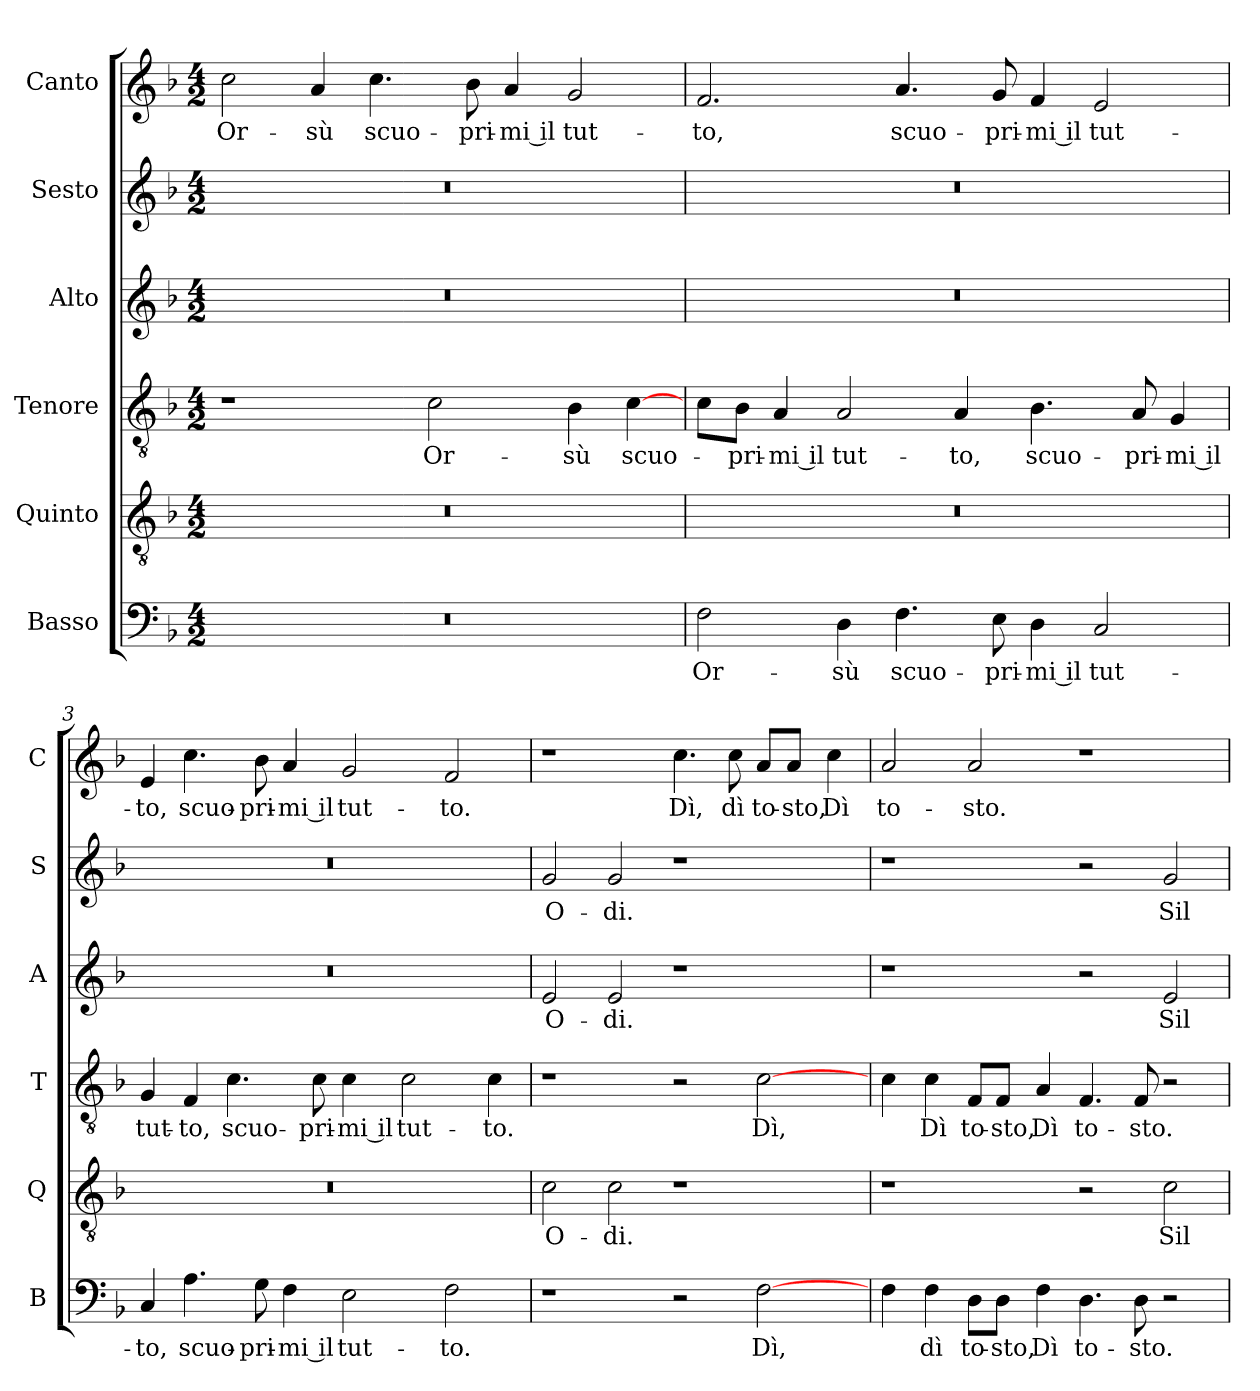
**kern	**text	**kern	**text	**kern	**text	**kern	**text	**kern	**text	**kern	**text
*part6	*part6	*part5	*part5	*part4	*part4	*part3	*part3	*part2	*part2	*part1	*part1
*staff6	*staff6	*staff5	*staff5	*staff4	*staff4	*staff3	*staff3	*staff2	*staff2	*staff1	*staff1
*I"Basso	*	*I"Quinto	*	*I"Tenore	*	*I"Alto	*	*I"Sesto	*	*I"Canto	*
*I'B	*	*I'Q	*	*I'T	*	*I'A	*	*I'S	*	*I'C	*
*clefF4	*	*clefGv2	*	*clefGv2	*	*clefG2	*	*clefG2	*	*clefG2	*
*k[b-]	*	*k[b-]	*	*k[b-]	*	*k[b-]	*	*k[b-]	*	*k[b-]	*
*M4/2	*	*M4/2	*	*M4/2	*	*M4/2	*	*M4/2	*	*M4/2	*
=1	=1	=1	=1	=1	=1	=1	=1	=1	=1	=1	=1
0r	.	0r	.	1r	.	0r	.	0r	.	2cc	Or-
.	.	.	.	.	.	.	.	.	.	4a	-sù
.	.	.	.	.	.	.	.	.	.	4.cc	scuo-
.	.	.	.	2c	Or-	.	.	.	.	.	.
.	.	.	.	.	.	.	.	.	.	8b-	-pri-
.	.	.	.	.	.	.	.	.	.	4a	-mi il
.	.	.	.	4B-	-sù	.	.	.	.	2g	tut-
.	.	.	.	[4c	scuo-	.	.	.	.	.	.
=2	=2	=2	=2	=2	=2	=2	=2	=2	=2	=2	=2
2F	Or-	0r	.	8cL	.	0r	.	0r	.	2.f	-to,
.	.	.	.	8B-J	-pri-	.	.	.	.	.	.
.	.	.	.	4A	-mi il	.	.	.	.	.	.
4D	-sù	.	.	2A	tut-	.	.	.	.	.	.
4.F	scuo-	.	.	.	.	.	.	.	.	4.a	scuo-
.	.	.	.	4A	-to,	.	.	.	.	.	.
8E	-pri-	.	.	.	.	.	.	.	.	8g	-pri-
4D	-mi il	.	.	4.B-	scuo-	.	.	.	.	4f	-mi il
2C	tut-	.	.	.	.	.	.	.	.	2e	tut-
.	.	.	.	8A	-pri-	.	.	.	.	.	.
.	.	.	.	4G	-mi il	.	.	.	.	.	.
=3	=3	=3	=3	=3	=3	=3	=3	=3	=3	=3	=3
4C	-to,	0r	.	4G	tut-	0r	.	0r	.	4e	-to,
4.A	scuo-	.	.	4F	-to,	.	.	.	.	4.cc	scuo-
.	.	.	.	4.c	scuo-	.	.	.	.	.	.
8G	-pri-	.	.	.	.	.	.	.	.	8b-	-pri-
4F	-mi il	.	.	.	.	.	.	.	.	4a	-mi il
.	.	.	.	8c	-pri-	.	.	.	.	.	.
2E	tut-	.	.	4c	-mi il	.	.	.	.	2g	tut-
.	.	.	.	2c	tut-	.	.	.	.	.	.
2F	-to.	.	.	.	.	.	.	.	.	2f	-to.
.	.	.	.	4c	-to.	.	.	.	.	.	.
=4	=4	=4	=4	=4	=4	=4	=4	=4	=4	=4	=4
1r	.	2c	O-	1r	.	2e	O-	2g	O-	1r	.
.	.	2c	-di.	.	.	2e	-di.	2g	-di.	.	.
2r	.	1r	.	2r	.	1r	.	1r	.	4.cc	Dì,
.	.	.	.	.	.	.	.	.	.	8cc	dì
[2F	Dì,	.	.	[2c	Dì,	.	.	.	.	8aL	to-
.	.	.	.	.	.	.	.	.	.	8aJ	-sto,
.	.	.	.	.	.	.	.	.	.	4cc	Dì
=5	=5	=5	=5	=5	=5	=5	=5	=5	=5	=5	=5
4F	.	1r	.	4c	.	1r	.	1r	.	2a	to-
4F	dì	.	.	4c	Dì	.	.	.	.	.	.
8DL	to-	.	.	8FL	to-	.	.	.	.	2a	-sto.
8DJ	-sto,	.	.	8FJ	-sto,	.	.	.	.	.	.
4F	Dì	.	.	4A	Dì	.	.	.	.	.	.
4.D	to-	2r	.	4.F	to-	2r	.	2r	.	1r	.
8D	-sto.	.	.	8F	-sto.	.	.	.	.	.	.
2r	.	2c	Sil-	2r	.	2e	Sil-	2g	Sil-	.	.
=	=	=	=	=	=	=	=	=	=	=	=
*-	*-	*-	*-	*-	*-	*-	*-	*-	*-	*-	*-
